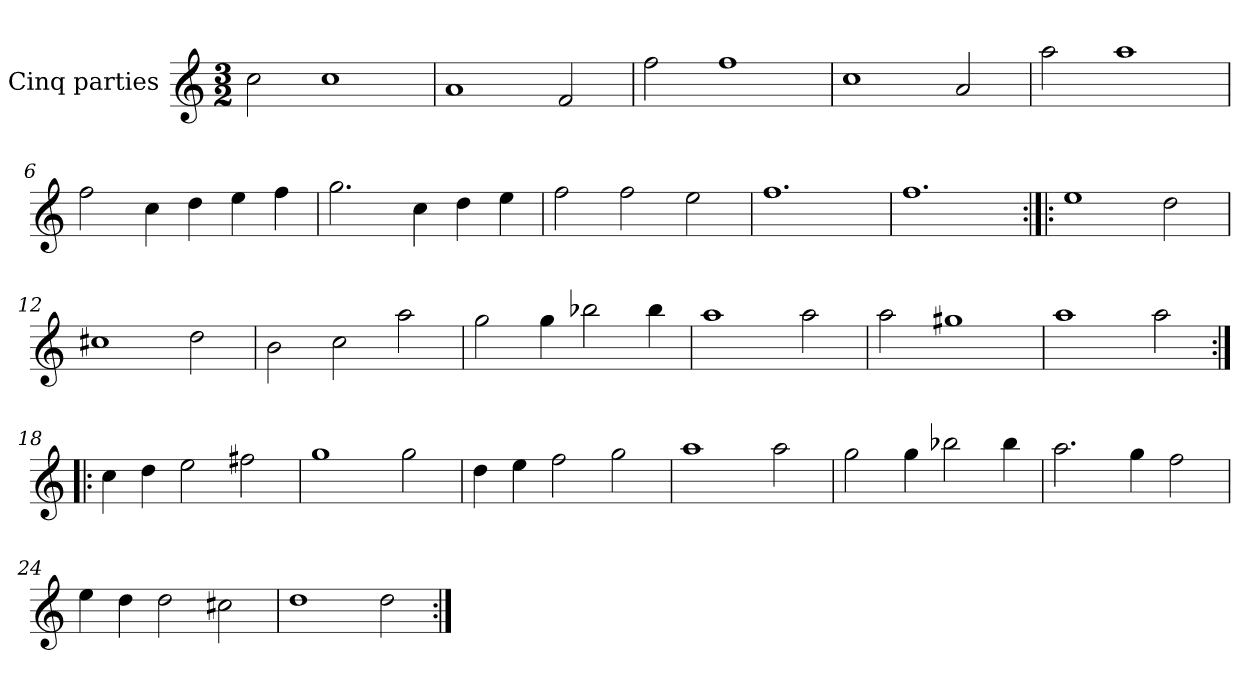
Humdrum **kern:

**kern
*part1
*staff1
*I"Cinq parties
*clefG2
*k[]
*M3/2
*MM180
=1
2cc\
1cc
=2
1a
2f/
=3
2ff\
1ff
=4
1cc
2a/
=5
2aa\
1aa
=6
2ff\
4cc\
4dd\
4ee\
4ff\
=7
2.gg\
4cc\
4dd\
4ee\
=8
2ff\
2ff\
2ee\
=9
1.ff
=10
1.ff
=11:|!|:
1ee
2dd\
=12
1cc#X
2dd\
=13
2b\
2cc\
2aa\
=14
2gg\
4gg\
2bb-X\
4bb-\
=15
1aa
2aa\
=16
2aa\
1gg#X
=17
1aa
2aa\
=18:|!|:
4cc\
4dd\
2ee\
2ff#X\
=19
1gg
2gg\
=20
4dd\
4ee\
2ff\
2gg\
=21
1aa
2aa\
=22
2gg\
4gg\
2bb-X\
4bb-\
=23
2.aa\
4gg\
2ff\
=24
4ee\
4dd\
2dd\
2cc#X\
=25
1dd
2dd\
=:|!
*-
